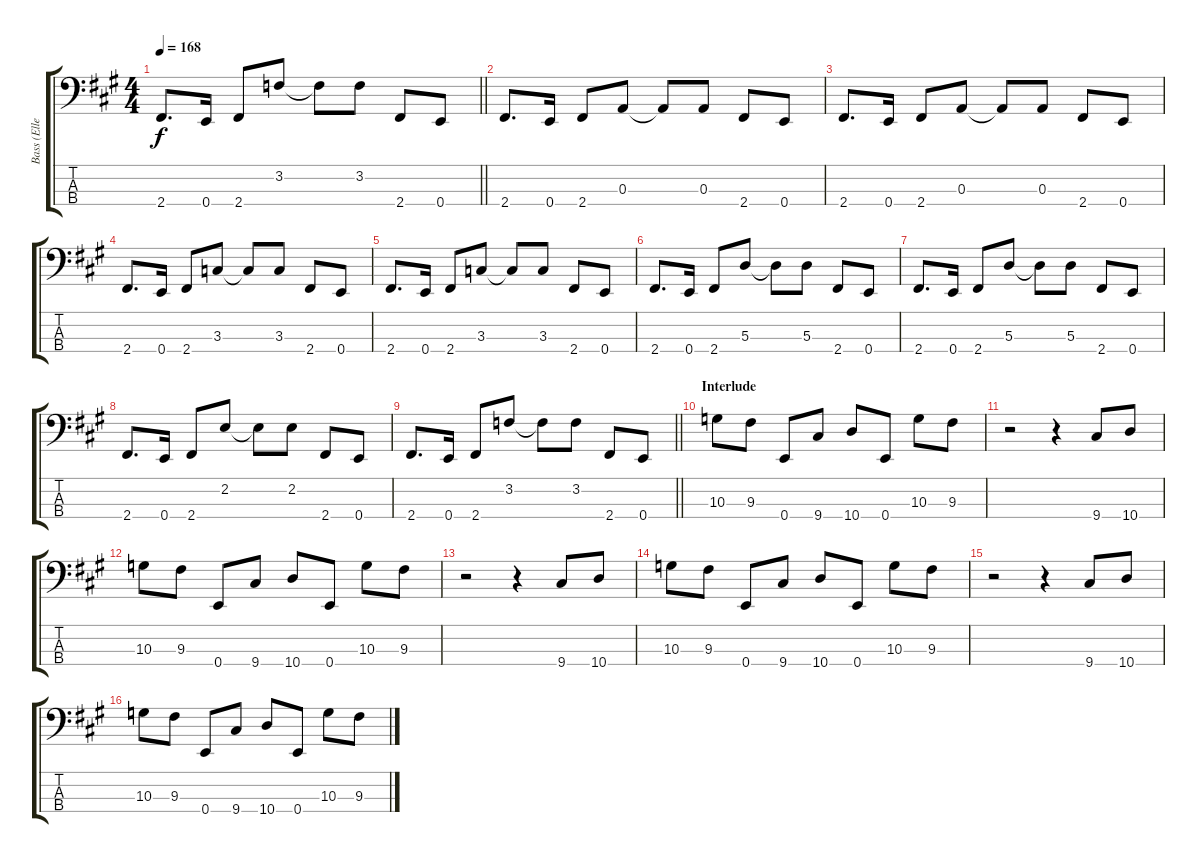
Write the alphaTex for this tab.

\track ("Bass (Ellefson)" "Bass (Elle") {instrument electricbasspick}
\staff {score tabs}
\tuning (G2 D2 A1 E1) {hide}
\ts (4 4)
\tempo 168
\clef f4
\barLineRight lightlight
\ks a
2.4.8{d dy f} 0.4.16 2.4.8 3.2.8 3.2{t}.8 3.2.8 2.4.8 0.4.8 |
2.4.8{d} 0.4.16 2.4.8 0.3.8 0.3{t}.8 0.3.8 2.4.8 0.4.8 |
2.4.8{d} 0.4.16 2.4.8 0.3.8 0.3{t}.8 0.3.8 2.4.8 0.4.8 |
2.4.8{d} 0.4.16 2.4.8 3.3.8 3.3{t}.8 3.3.8 2.4.8 0.4.8 |
2.4.8{d} 0.4.16 2.4.8 3.3.8 3.3{t}.8 3.3.8 2.4.8 0.4.8 |
2.4.8{d} 0.4.16 2.4.8 5.3.8 5.3{t}.8 5.3.8 2.4.8 0.4.8 |
2.4.8{d} 0.4.16 2.4.8 5.3.8 5.3{t}.8 5.3.8 2.4.8 0.4.8 |
2.4.8{d} 0.4.16 2.4.8 2.2.8 2.2{t}.8 2.2.8 2.4.8 0.4.8 |
\barLineRight lightlight
2.4.8{d} 0.4.16 2.4.8 3.2.8 3.2{t}.8 3.2.8 2.4.8 0.4.8 |
\section ("" "Interlude")
10.3.8 9.3.8 0.4.8 9.4.8 10.4.8 0.4.8 10.3.8 9.3.8 |
r.2 r.4 9.4.8 10.4.8 |
10.3.8 9.3.8 0.4.8 9.4.8 10.4.8 0.4.8 10.3.8 9.3.8 |
r.2 r.4 9.4.8 10.4.8 |
10.3.8 9.3.8 0.4.8 9.4.8 10.4.8 0.4.8 10.3.8 9.3.8 |
r.2 r.4 9.4.8 10.4.8 |
10.3.8 9.3.8 0.4.8 9.4.8 10.4.8 0.4.8 10.3.8 9.3.8
